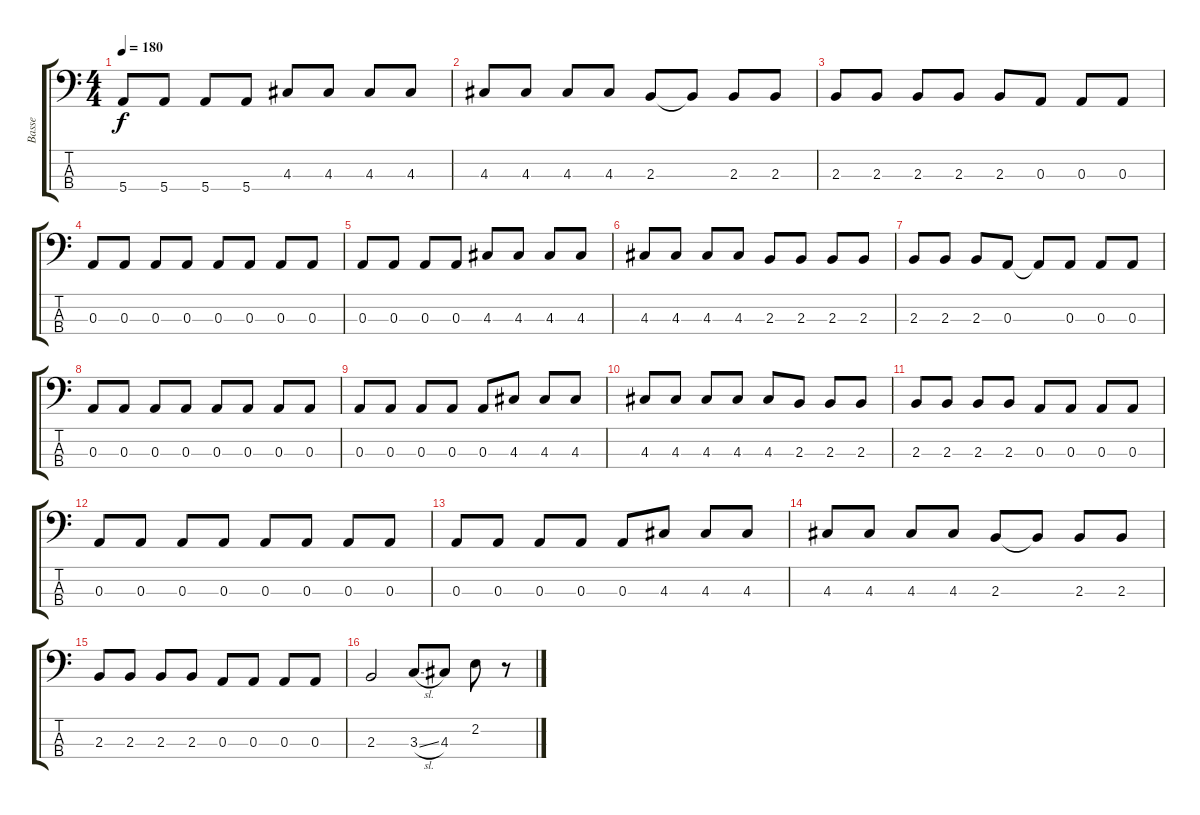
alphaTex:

\track ("Basse" "Basse") {instrument electricbassfinger}
\staff {score tabs}
\tuning (G2 D2 A1 E1) {hide}
\ts (4 4)
\tempo 180
\clef f4
\ks c
5.4.8{dy f} 5.4.8 5.4.8 5.4.8 4.3.8 4.3.8 4.3.8 4.3.8 |
4.3.8 4.3.8 4.3.8 4.3.8 2.3.8 2.3{t}.8 2.3.8 2.3.8 |
2.3.8 2.3.8 2.3.8 2.3.8 2.3.8 0.3.8 0.3.8 0.3.8 |
0.3.8 0.3.8 0.3.8 0.3.8 0.3.8 0.3.8 0.3.8 0.3.8 |
0.3.8 0.3.8 0.3.8 0.3.8 4.3.8 4.3.8 4.3.8 4.3.8 |
4.3.8 4.3.8 4.3.8 4.3.8 2.3.8 2.3.8 2.3.8 2.3.8 |
2.3.8 2.3.8 2.3.8 0.3.8 0.3{t}.8 0.3.8 0.3.8 0.3.8 |
0.3.8 0.3.8 0.3.8 0.3.8 0.3.8 0.3.8 0.3.8 0.3.8 |
0.3.8 0.3.8 0.3.8 0.3.8 0.3.8 4.3.8 4.3.8 4.3.8 |
4.3.8 4.3.8 4.3.8 4.3.8 4.3.8 2.3.8 2.3.8 2.3.8 |
2.3.8 2.3.8 2.3.8 2.3.8 0.3.8 0.3.8 0.3.8 0.3.8 |
0.3.8 0.3.8 0.3.8 0.3.8 0.3.8 0.3.8 0.3.8 0.3.8 |
0.3.8 0.3.8 0.3.8 0.3.8 0.3.8 4.3.8 4.3.8 4.3.8 |
4.3.8 4.3.8 4.3.8 4.3.8 2.3.8 2.3{t}.8 2.3.8 2.3.8 |
2.3.8 2.3.8 2.3.8 2.3.8 0.3.8 0.3.8 0.3.8 0.3.8 |
2.3.2 3.3{sl}.8 4.3.8 2.2.8 r.8
